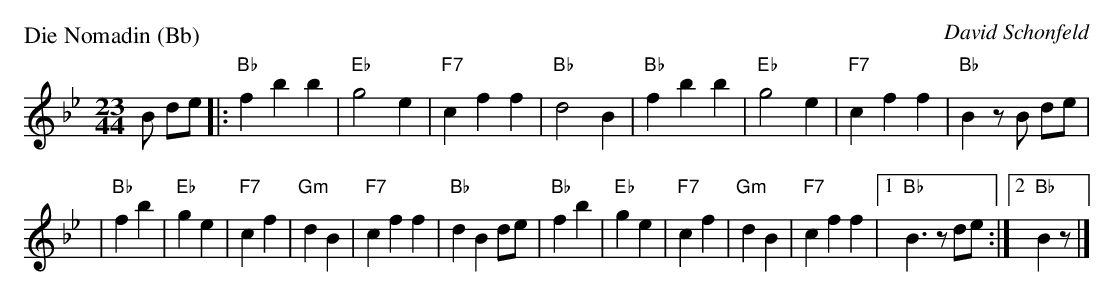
X:1
P: Die Nomadin (Bb)
C: David Schonfeld
M: 23/44
L: 1/8
K: Bb
B de \
|:"Bb"f2 b2 b2 | "Eb"g4 e2 | "F7"c2 f2 f2 | "Bb"d4 B2 \
| "Bb"f2 b2 b2 | "Eb"g4 e2 | "F7"c2 f2 f2 | "Bb"B2 zB de |
| "Bb"f2 b2 | "Eb"g2 e2 | "F7"c2 f2 | "Gm"d2 B2 \
| "F7"c2 f2 f2 | "Bb"d2 B2 de | "Bb"f2 b2 | "Eb"g2 e2 \
| "F7"c2 f2 | "Gm"d2 B2 | "F7"c2 f2 f2 |1 "Bb"B3 zde :|2 "Bb"B2 z |]
